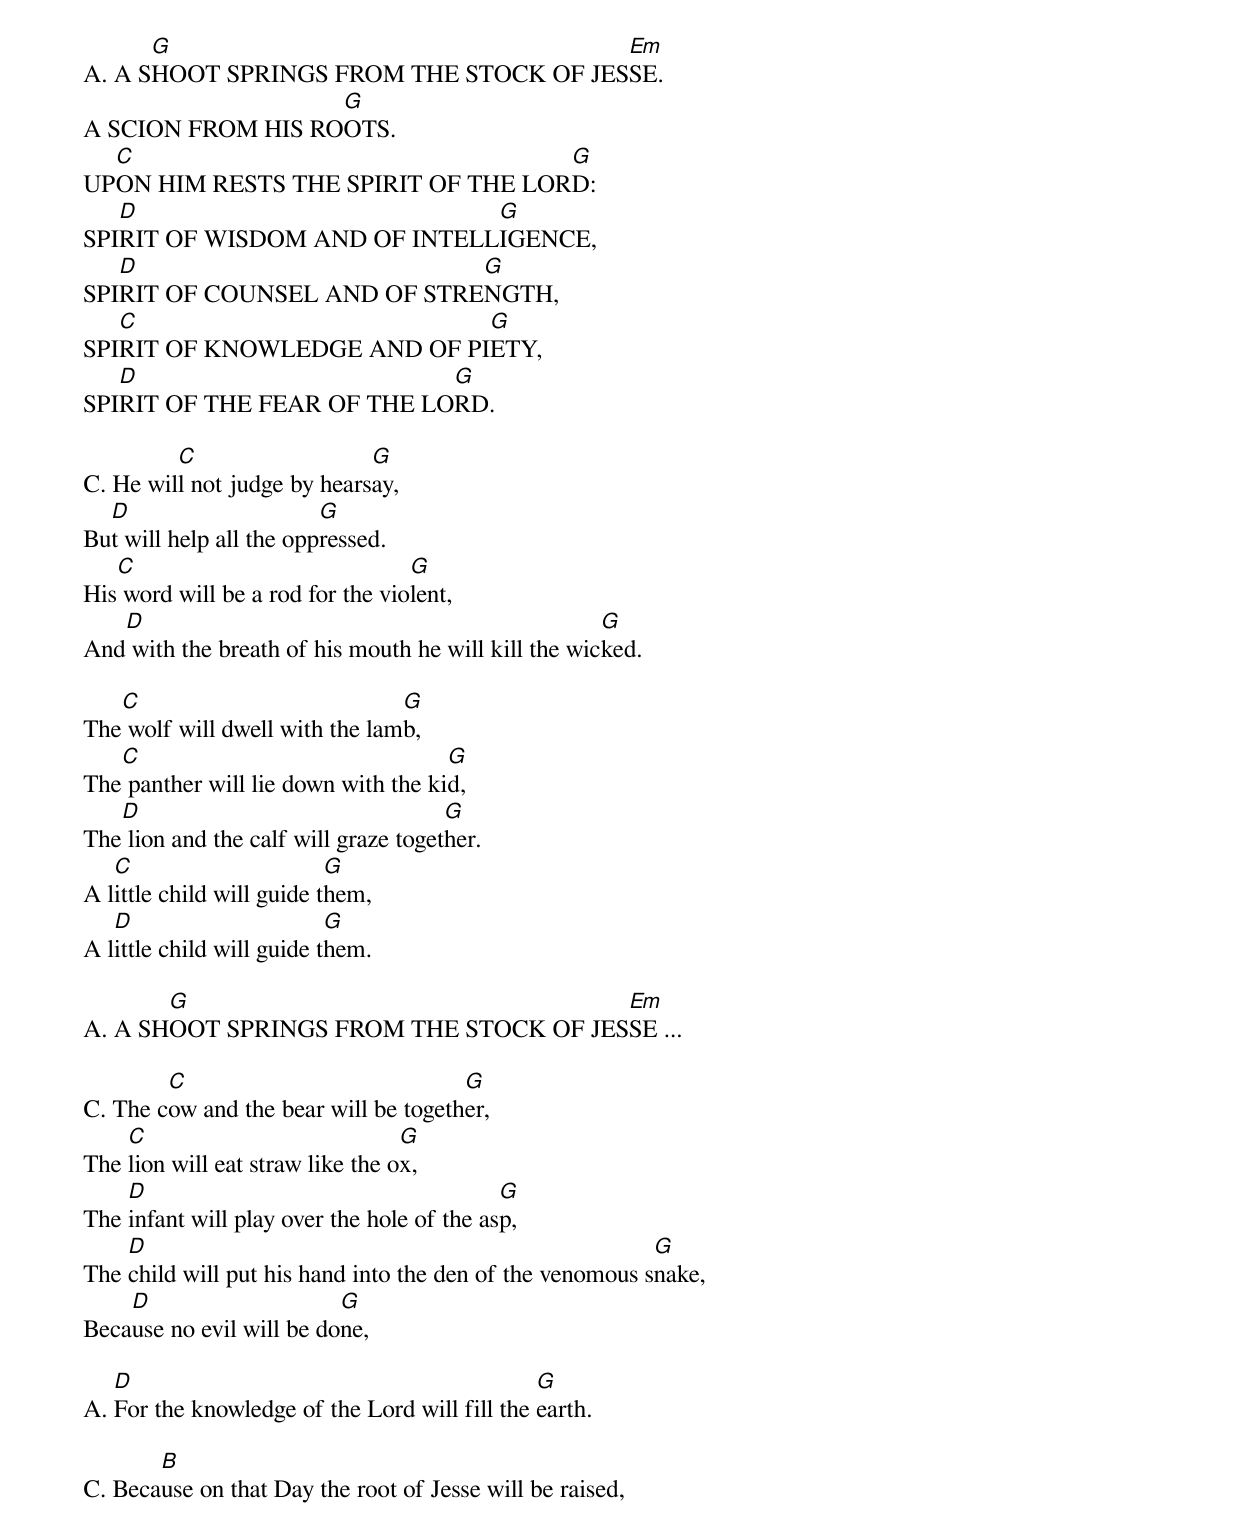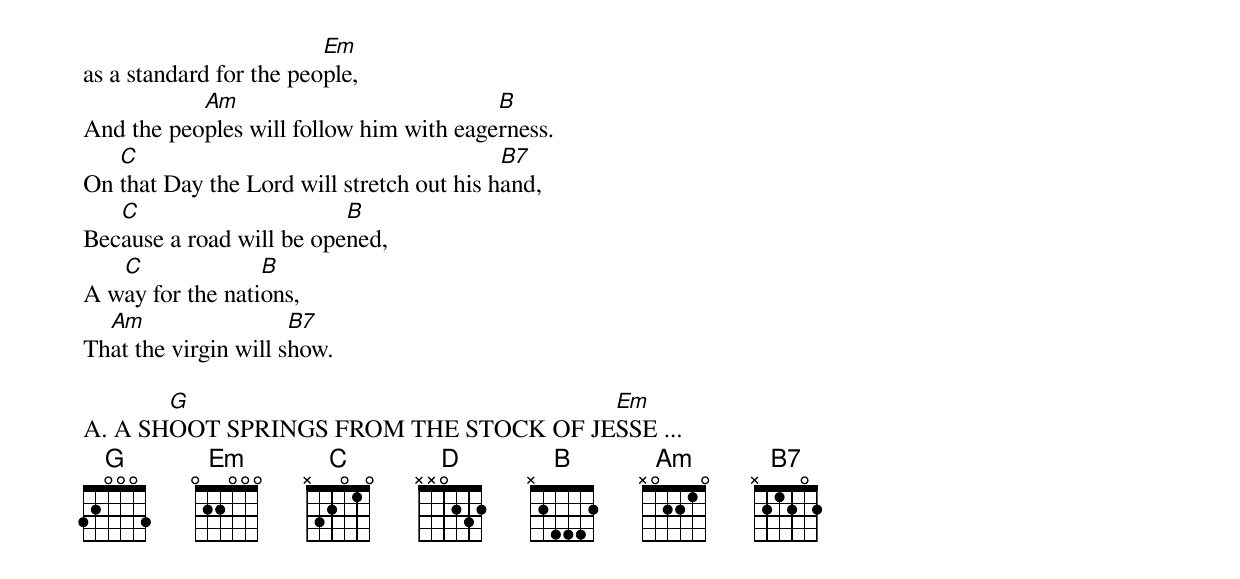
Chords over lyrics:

      G                                 Em
A. A SHOOT SPRINGS FROM THE STOCK OF JESSE.
                   G
A SCION FROM HIS ROOTS.
  C                                 G
UPON HIM RESTS THE SPIRIT OF THE LORD:
   D                          G
SPIRIT OF WISDOM AND OF INTELLIGENCE,
   D                         G
SPIRIT OF COUNSEL AND OF STRENGTH,
   C                         G
SPIRIT OF KNOWLEDGE AND OF PIETY,
   D                        G
SPIRIT OF THE FEAR OF THE LORD.

         C                   G
C. He will not judge by hearsay,
  D                      G
But will help all the oppressed.
   C                              G
His word will be a rod for the violent,
   D                                                 G
And with the breath of his mouth he will kill the wicked.

   C                            G
The wolf will dwell with the lamb,
   C                                 G
The panther will lie down with the kid,
   D                                  G
The lion and the calf will graze together.
   C                       G
A little child will guide them,
   D                       G
A little child will guide them.

       G                                Em
A. A SHOOT SPRINGS FROM THE STOCK OF JESSE ...

        C                             G
C. The cow and the bear will be together,
    C                             G
The lion will eat straw like the ox,
    D                                       G
The infant will play over the hole of the asp,
    D                                                     G
The child will put his hand into the den of the venomous snake,
    D                     G
Because no evil will be done,

   D                                           G
A. For the knowledge of the Lord will fill the earth.

       B
C. Because on that Day the root of Jesse will be raised,
                         Em
as a standard for the people,
           Am                            B
And the peoples will follow him with eagerness.
   C                                       B7
On that Day the Lord will stretch out his hand,
   C                      B
Because a road will be opened,
   C              B
A way for the nations,
  Am                  B7
That the virgin will show.

       G                               Em
A. A SHOOT SPRINGS FROM THE STOCK OF JESSE ...
